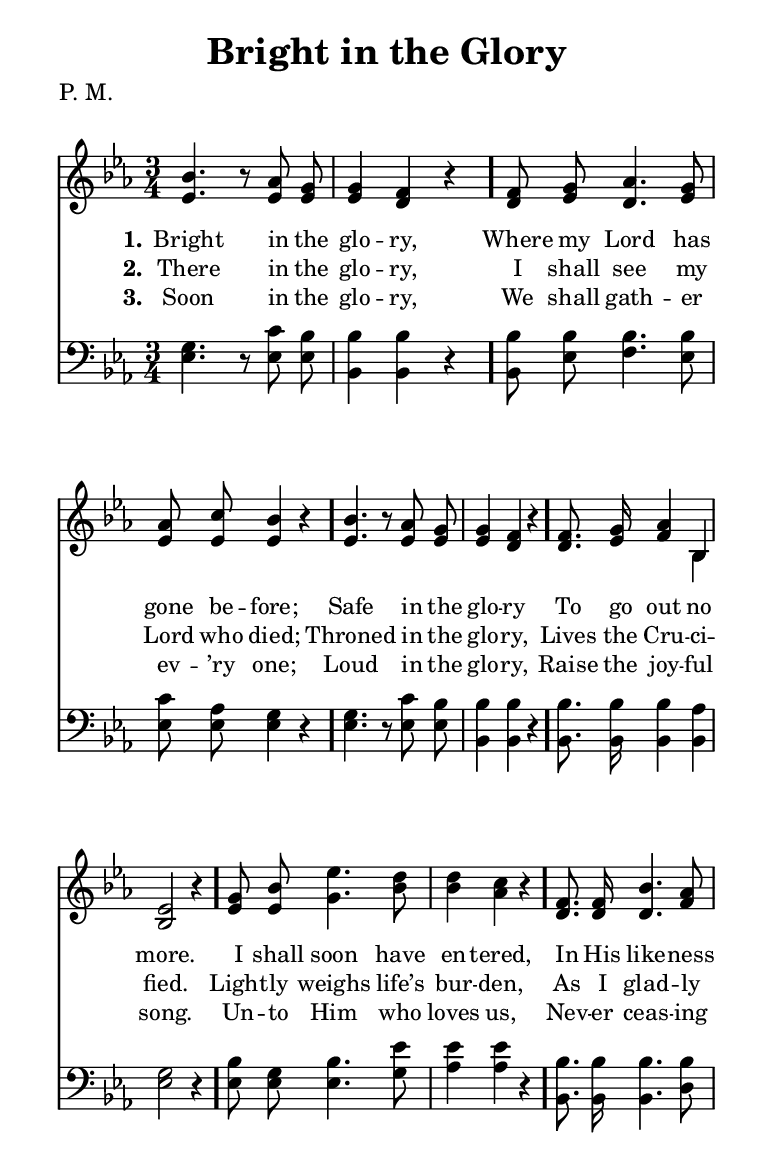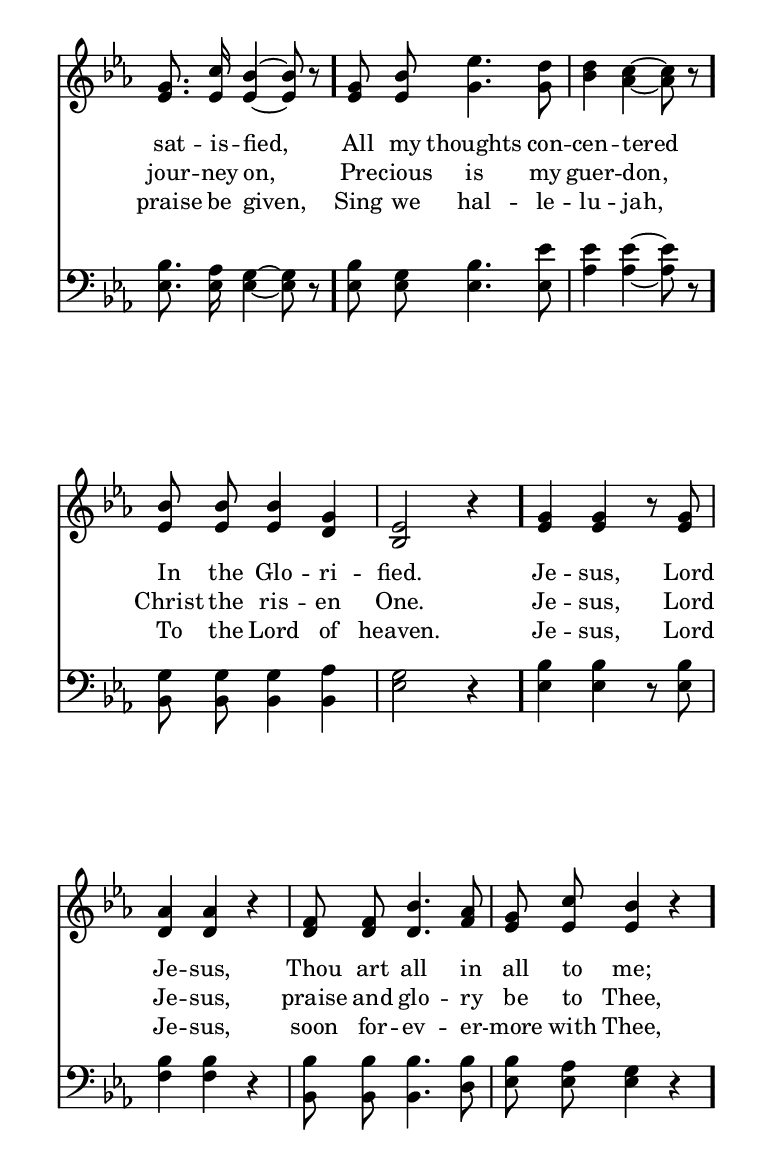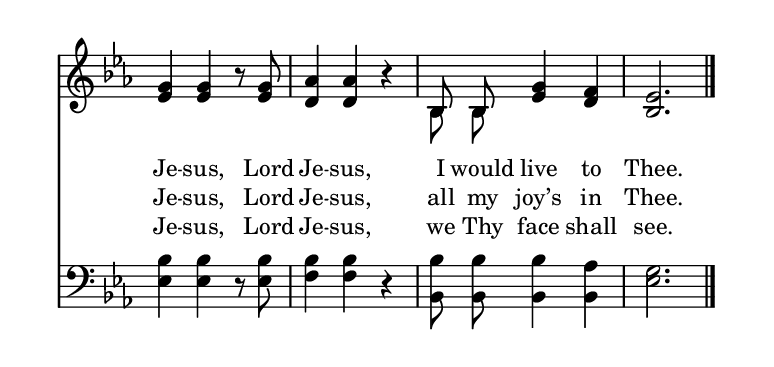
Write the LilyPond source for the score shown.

\include "common/global.ily"
\paper {
  \include "common/paper.ily"
}

\header{
  hymnnumber = "209"
  title = "Bright in the Glory"
  tunename = ""
  meter = "P. M."
  poet = ""
  composer = ""
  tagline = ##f
}

patternAA = { c4. c8 c8 c | c4 c c | }
patternAB = { c8 c c4. c8 | c8 c c4 c | }
patternAC = \patternAA
patternAD = { c8. c16 c4 c, | c2 c4 | }

patternBA = { c8 c c4. c8 | c4 c c | }
patternBB = { c,8. c16 c4. c8 | c8. c16 c4 ~ c8 c | }
patternBC = { c8 c c4. c8 | c4 c ~ c8 c | }
patternBD = { c8 c c4 c | c2 c4 | }

patternCA = { c4 c c8 c | c4 c c | }
patternCB = { c8 c c4. c8 | c c c4 c | }
patternCC = \patternCA
patternCD = { c,8 c c'4 c | c2. | }

global = {
  \include "common/overrides.ily"
  \override Staff.TimeSignature.style = #'numbered
  \time 3/4
  \override Score.MetronomeMark.transparent = ##t % hide all fermata changes too
  \tempo 4=80
  \key ees \major
  \autoBeamOff
}

notesSoprano = {
\global
\relative c'' {

  bes4. r8 aes8 g | g4 f r |
  f8 g aes4. g8 | aes8 c bes4 r |
  bes4. r8 aes8 g | g4 f r |
  f8. g16 aes4 bes, | ees2 r4 |

  g8 bes ees4. d8 | d4 c r |
  f,8. f16 bes4. aes8 | g8. c16 bes4 ~ bes8 r |
  g8 bes ees4. d8 | d4 c ~ c8 r |
  bes8 bes bes4 g | ees2 r4 |

  g4 g r8 g | aes4 aes r |
  f8 f bes4. aes8 | g c bes4 r |
  g4 g r8 g | aes4 aes r |
  bes,8 bes g'4 f | ees2. |

  \bar "|."

}
}

notesAlto = {
\global
\relative e' {

  \changePitch \patternAA { ees r ees ees | ees d r }
  \changePitch \patternAB { d ees d ees | ees ees ees r }
  \changePitch \patternAC { ees r ees ees | ees d r }
  \changePitch \patternAD { d ees f bes, | bes r }

  \changePitch \patternBA { ees ees g bes | bes aes r }
  \changePitch \patternBB { d, d d f | ees ees ees ees r }
  \changePitch \patternBC { ees ees g g | bes aes aes r }
  \changePitch \patternBD { ees ees ees d | bes r }

  \changePitch \patternCA { ees ees r ees | d d r }
  \changePitch \patternCB { d d d f | ees ees ees r }
  \changePitch \patternCC { ees ees r ees | d d r }
  \changePitch \patternCD { bes bes ees d | bes }

}
}

notesTenor = {
\global
\relative a {

  \changePitch \patternAA { g r c bes | bes bes r }
  \changePitch \patternAB { bes bes bes bes | c aes g r }
  \changePitch \patternAC { g r c bes | bes bes r }
  \changePitch \patternAD { bes bes bes aes | g r }

  \changePitch \patternBA { bes g bes ees | ees ees r }
  \changePitch \patternBB { bes bes bes bes | bes aes g g r }
  \changePitch \patternBC { bes g bes ees | ees ees ees r }
  \changePitch \patternBD { g, g g aes | g r }

  \changePitch \patternCA { bes bes r bes | bes bes r }
  \changePitch \patternCB { bes bes bes bes | bes aes g r }
  \changePitch \patternCC { bes bes r bes | bes bes r }
  \changePitch \patternCD { bes bes bes aes | g }

}
}

notesBass = {
\global
\relative f {

  \changePitch \patternAA { ees r ees ees | bes bes r }
  \changePitch \patternAB { bes ees f ees | ees ees ees r }
  \changePitch \patternAC { ees r ees ees | bes bes r }
  \changePitch \patternAD { bes bes bes bes | ees r }

  \changePitch \patternBA { ees ees ees g | aes aes r }
  \changePitch \patternBB { bes, bes bes d | ees ees ees ees r }
  \changePitch \patternBC { ees ees ees ees aes aes aes r }
  \changePitch \patternBD { bes, bes bes bes | ees r }

  \changePitch \patternCA { ees ees r ees | f f r }
  \changePitch \patternCB { bes, bes bes d | ees ees ees r }
  \changePitch \patternCC { ees ees r ees | f f r }
  \changePitch \patternCD { bes, bes bes bes | ees }

}
}

wordsA = \lyricmode {
\set stanza = "1."

Bright in the glo -- ry, \bar "."
Where my Lord has gone be -- fore; \bar "."
Safe in the glo -- ry \bar "."
To go out no more. \bar "."
I shall soon have en -- tered, \bar "."
In His like -- ness sat -- is -- fied, \bar "."
All my thoughts con -- cen -- tered \bar "."
In the Glo -- ri -- fied. \bar "."
Je -- sus, Lord Je -- sus, Thou art all in all to me; \bar "."
Je -- sus, Lord Je -- sus, I would live to Thee. \bar "."

}

wordsB = \lyricmode {
\set stanza = "2."

There in the glo -- ry,
I shall see my Lord who died;
Throned in the glo -- ry,
Lives the Cru -- ci -- fied.
Light -- ly weighs life’s bur -- den,
As I glad -- ly jour -- ney on,
Pre -- cious is my guer -- don,
Christ the ris -- en One.
Je -- sus, Lord Je -- sus, praise and glo -- ry be to Thee,
Je -- sus, Lord Je -- sus, all my joy’s in Thee.

}

wordsC = \lyricmode {
\set stanza = "3."

Soon in the glo -- ry,
We shall gath -- er ev -- ’ry one;
Loud in the glo -- ry,
Raise the joy -- ful song.
Un -- to Him who loves us,
Nev -- er ceas -- ing praise be given,
Sing we hal -- le -- lu -- jah,
To the Lord of heaven.
Je -- sus, Lord Je -- sus, soon for -- ev -- er -- more with Thee,
Je -- sus, Lord Je -- sus, we Thy face shall see.

}

\score {
  \context ChoirStaff <<
    \context Staff = upper <<
      \set Staff.autoBeaming = ##f
      \set ChoirStaff.systemStartDelimiter = #'SystemStartBar
      \set ChoirStaff.printPartCombineTexts = ##f
      \partcombine #'(2 . 9) \notesSoprano \notesAlto
      \context NullVoice = sopranos { \voiceOne << \notesSoprano >> }
      \context Lyrics = one   \lyricsto sopranos \wordsA
      \context Lyrics = two   \lyricsto sopranos \wordsB
      \context Lyrics = three \lyricsto sopranos \wordsC
    >>
    \context Staff = men <<
      \set Staff.autoBeaming = ##f
      \clef bass
      \set ChoirStaff.printPartCombineTexts = ##f
      \partcombine #'(2 . 9) \notesTenor \notesBass
    >>
  >>
  \layout {
    \include "common/layout.ily"
  }
  \midi{
    \include "common/midi.ily"
  }
}

\version "2.19.49"  % necessary for upgrading to future LilyPond versions.

% vi:set et ts=2 sw=2 ai nocindent syntax=lilypond:
